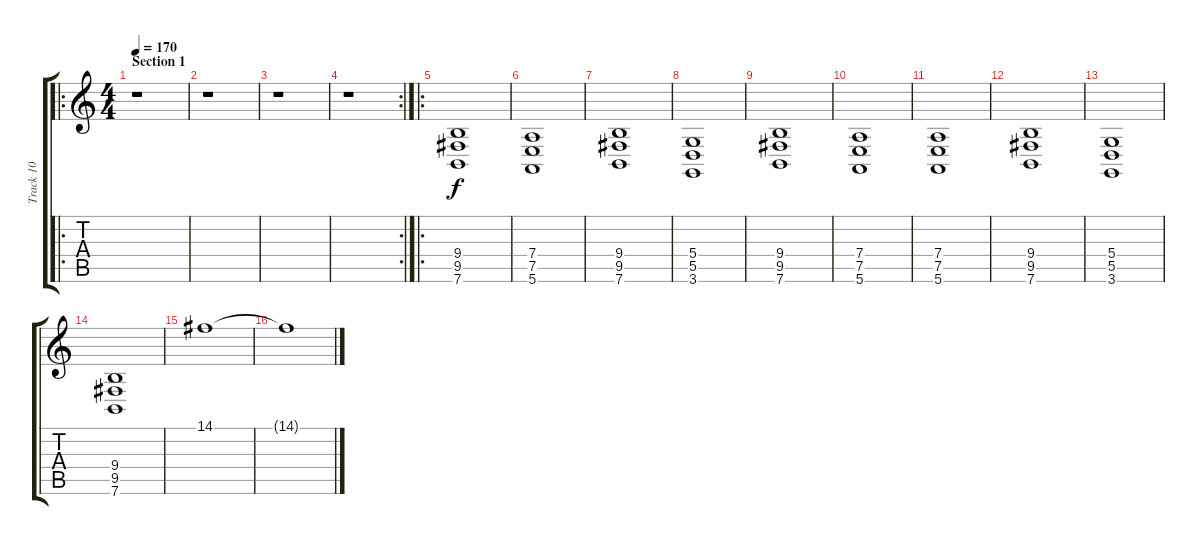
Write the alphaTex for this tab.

\track ("Track 10" "Track 10") {instrument stringensemble1}
\staff {score tabs}
\tuning (E4 B3 G3 D3 A2 E2) {hide}
\ro
\ts (4 4)
\section ("" "Section 1")
\tempo 170
\clef g2
\ks c
r.1{dy f instrument stringensemble1} |
r.1 |
r.1 |
\rc 2
r.1 |
\ro
(9.4 9.5 7.6).1 |
(7.4 7.5 5.6).1 |
(9.4 9.5 7.6).1 |
(5.4 5.5 3.6).1 |
(9.4 9.5 7.6).1 |
(7.4 7.5 5.6).1 |
(7.4 7.5 5.6).1 |
(9.4 9.5 7.6).1 |
(5.4 5.5 3.6).1 |
(9.4 9.5 7.6).1 |
14.1.1 |
14.1{t}.1
